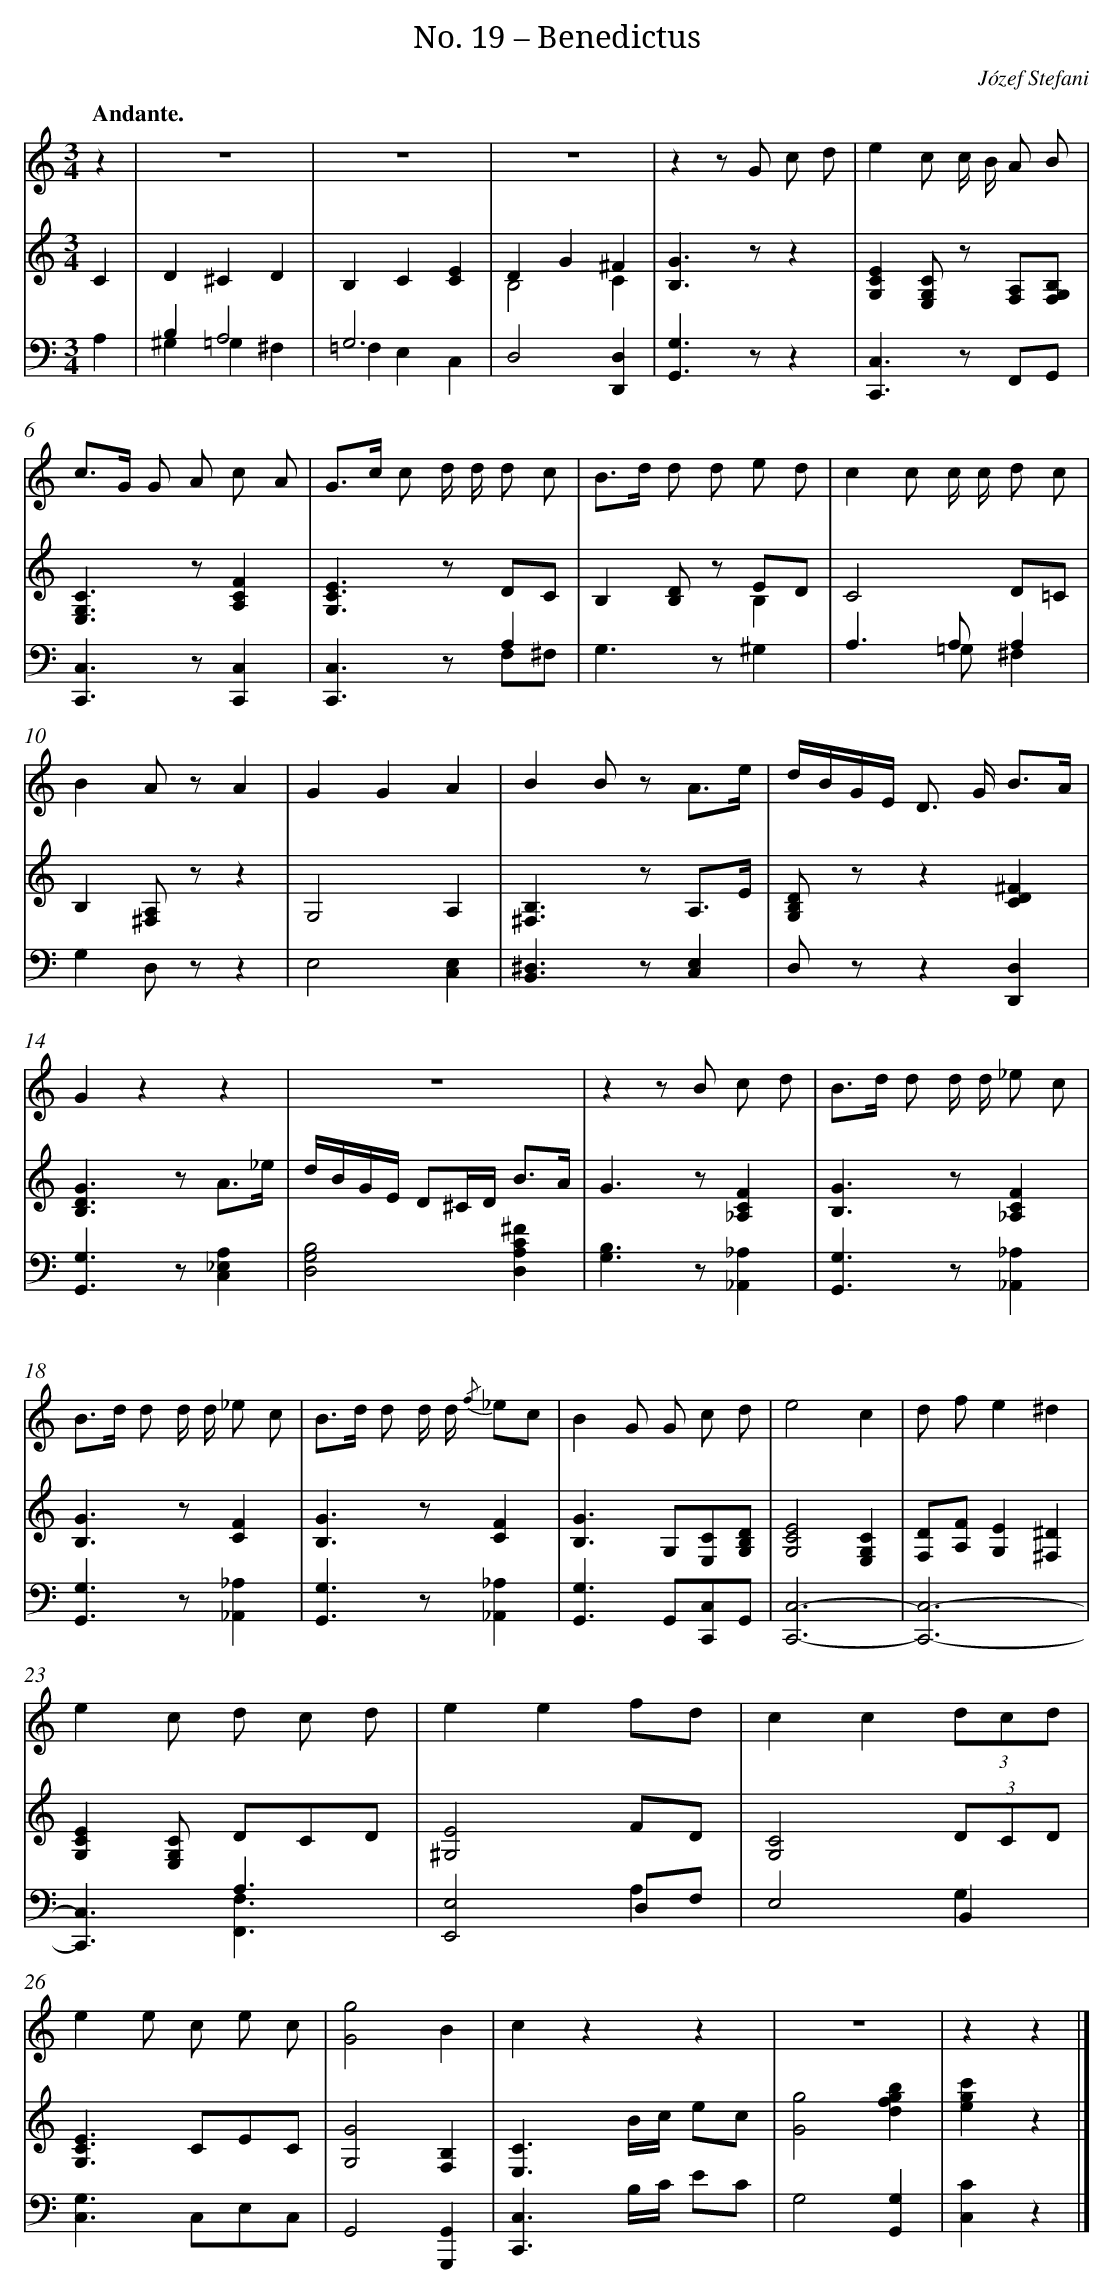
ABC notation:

X:1
T: No. 19 – Benedictus
C: Józef Stefani
L: 1/4
M: 3/4
Q: "Andante."
V: 1 clef=treble
V: 2 clef=treble
V: 3 clef=bass
K: C
[V:1] z [I:setbarnb 1]|
[V:2] C |
[V:3] A, |
[V:1] z3 |
[V:2] D^CD |
[V:3] B,A,2 & ^G,=G,^F, |
[V:1] z3 |
[V:2] B,C[EC] |
[V:3] G,3 & =F,E,C, |
[V:1] z3 |
[V:2] DG^F & B,2C |
[V:3] D,2[D,D,,] |
[V:1] zz/ G/ c/ d/ |
[V:2] [GB,]>zz |
[V:3] [G,G,,]>zz |
[V:1] ec/ c// B// A/ B/ |
[V:2] [ECG,][C/G,/E,/] z/ [A,/F,/][B,/G,/F,/] |
[V:3] [C,C,,]>z F,,/G,,/ |
[V:1] c/>G/ G/ A/ c/ A/ |
[V:2] [CG,E,]>z[FCA,] |
[V:3] [C,C,,]>z[C,C,,] |
[V:1] G/>c/ c/ d// d// d/ c/ |
[V:2] [ECG,]>z D/C/ |
[V:3] [C,C,,]>zA, & x2F,/^F,/ |
[V:1] B/>d/ d/ d/ e/ d/ |
[V:2] B,[D/B,/] z/ E/D/ & x2B, |
[V:3] G,>z^G, |
[V:1] cc/ c// c// d/ c/ |
[V:2] C2D/=C/ |
[V:3] A,>A,A, & x>=G,^F, |
[V:1] BA/ z/A |
[V:2] B,[A,/^F,/] z/z |
[V:3] G,D,/ z/z |
[V:1] GGA |
[V:2] G,2A, |
[V:3] E,2[E,C,] |
[V:1] BB/ z/ A3//e// |
[V:2] [B,^F,]>z A,3//E// |
[V:3] [^D,B,,]>z[E,C,] |
[V:1] d//B//G//E/< D/ G/< B/A// |
[V:2] [D/B,/G,/] z/z[^FDC] |
[V:3] D,/ z/z[D,D,,] |
[V:1] Gzz |
[V:2] [GDB,]>z A3//_e// |
[V:3] [G,G,,]>z[A,_E,C,] |
[V:1] z3 |
[V:2] d//B//G//E// D/^C//D/< B/A// |
[V:3] [B,2G,2D,2][^FCA,D,] |
[V:1] zz/ B/ c/ d/ |
[V:2] G>z[FC_A,] |
[V:3] [B,G,]>z[_A,_A,,] |
[V:1] B/>d/ d/ d// d// _e/ c/ |
[V:2] [GB,]>z[FC_A,] |
[V:3] [G,G,,]>z[_A,_A,,] |
[V:1] B/>d/ d/ d// d// _e/ c/ |
[V:2] [GB,]>z[FC] |
[V:3] [G,G,,]>z[_A,_A,,] |
[V:1] B/>d/ d/ d// d// {/f} _e/c/ |
[V:2] [GB,]>z[FC] |
[V:3] [G,G,,]>z[_A,_A,,] |
[V:1] BG/ G/ c/ d/ |
[V:2] [GB,]>G,[C/E,/][D/B,/G,/] |
[V:3] [G,G,,]>G,,[C,/C,,/]G,,/ |
[V:1] e2c |
[V:2] [E2C2G,2][CG,E,] |
[V:3] [C,3C,,3]- |
[V:1] d/ f/e^d |
[V:2] [D/F,/][F/A,/][EG,][^D^F,] |
[V:3] [C,3C,,3]- |
[V:1] ec/ d/ c/ d/ |
[V:2] [ECG,][C/G,/E,/] D/C/D/ |
[V:3] [C,3/C,,3/]A,3/ & x3/[F,3/F,,3/] |
[V:1] eef/d/ |
[V:2] [E2^G,2]F/D/ |
[V:3] [E,2E,,2]D,/F,/ & x2A, |
[V:1] cc(3d/c/d/ |
[V:2] [C2G,2](3D/C/D/ |
[V:3] E,2B,, & x2G, |
[V:1] ee/ c/ e/ c/ |
[V:2] [ECG,]>CE/C/ |
[V:3] [G,C,]>C,E,/C,/ |
[V:1] [g2G2]B |
[V:2] [G2G,2][B,F,] |
[V:3] G,,2[G,,G,,,] |
[V:1] czz |
[V:2] [C3/E,3/]B//c// e/c/ |
[V:3] [C,3/C,,3/]B,//C// E/C/ |
[V:1] z3 |
[V:2] [g2G2][bgfd] |
[V:3] G,2[G,G,,] |
[V:1] zz |]
[V:2] [c'ge]z |]
[V:3] [CC,]z |]
